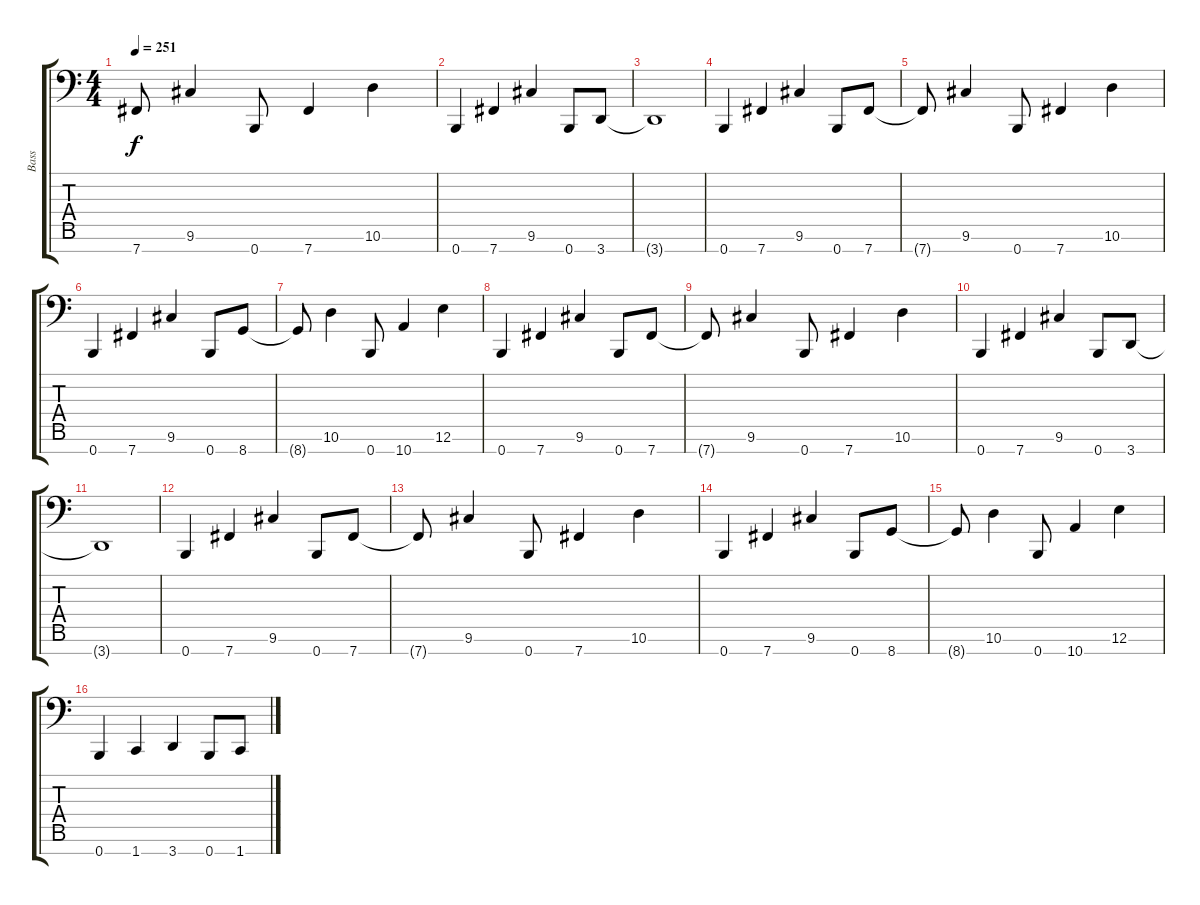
\track ("Bass" "Bass") {instrument electricbasspick}
\staff {score tabs}
\tuning (E3 B2 G2 D2 A1 E1 B0) {hide}
\ts (4 4)
\tempo 251
\clef f4
\ks c
7.7{t}.8{dy f} 9.6.4 0.7.8 7.7.4 10.6.4 |
0.7.4 7.7.4 9.6.4 0.7.8 3.7.8 |
3.7{t}.1 |
0.7.4 7.7.4 9.6.4 0.7.8 7.7.8 |
7.7{t}.8 9.6.4 0.7.8 7.7.4 10.6.4 |
0.7.4 7.7.4 9.6.4 0.7.8 8.7.8 |
8.7{t}.8 10.6.4 0.7.8 10.7.4 12.6.4 |
0.7.4 7.7.4 9.6.4 0.7.8 7.7.8 |
7.7{t}.8 9.6.4 0.7.8 7.7.4 10.6.4 |
0.7.4 7.7.4 9.6.4 0.7.8 3.7.8 |
3.7{t}.1 |
0.7.4 7.7.4 9.6.4 0.7.8 7.7.8 |
7.7{t}.8 9.6.4 0.7.8 7.7.4 10.6.4 |
0.7.4 7.7.4 9.6.4 0.7.8 8.7.8 |
8.7{t}.8 10.6.4 0.7.8 10.7.4 12.6.4 |
0.7.4 1.7.4 3.7.4 0.7.8 1.7.8
